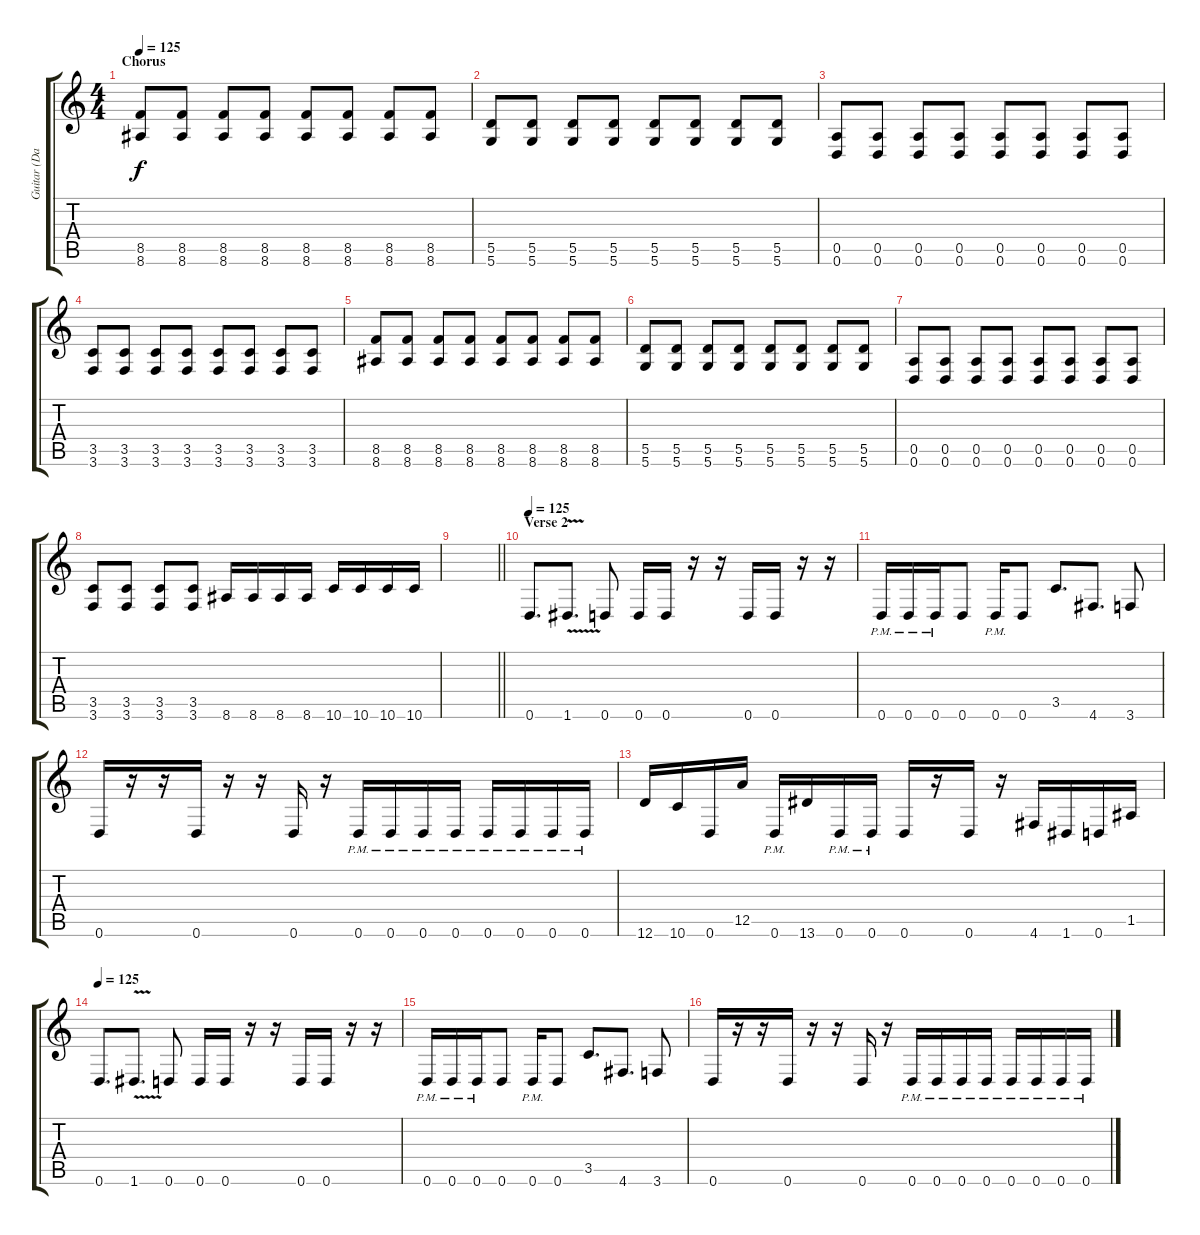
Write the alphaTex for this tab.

\track ("Guitar (Dani)" "Guitar (Da") {instrument distortionguitar}
\staff {score tabs}
\tuning (E4 B3 G3 D3 A2 D2) {hide}
\ts (4 4)
\section ("" "Chorus")
\tempo 125
\clef g2
\ks c
(8.5 8.6).8{dy f} (8.5 8.6).8 (8.5 8.6).8 (8.5 8.6).8 (8.5 8.6).8 (8.5 8.6).8 (8.5 8.6).8 (8.5 8.6).8 |
(5.5 5.6).8 (5.5 5.6).8 (5.5 5.6).8 (5.5 5.6).8 (5.5 5.6).8 (5.5 5.6).8 (5.5 5.6).8 (5.5 5.6).8 |
(0.5 0.6).8 (0.5 0.6).8 (0.5 0.6).8 (0.5 0.6).8 (0.5 0.6).8 (0.5 0.6).8 (0.5 0.6).8 (0.5 0.6).8 |
(3.5 3.6).8 (3.5 3.6).8 (3.5 3.6).8 (3.5 3.6).8 (3.5 3.6).8 (3.5 3.6).8 (3.5 3.6).8 (3.5 3.6).8 |
(8.5 8.6).8 (8.5 8.6).8 (8.5 8.6).8 (8.5 8.6).8 (8.5 8.6).8 (8.5 8.6).8 (8.5 8.6).8 (8.5 8.6).8 |
(5.5 5.6).8 (5.5 5.6).8 (5.5 5.6).8 (5.5 5.6).8 (5.5 5.6).8 (5.5 5.6).8 (5.5 5.6).8 (5.5 5.6).8 |
(0.5 0.6).8 (0.5 0.6).8 (0.5 0.6).8 (0.5 0.6).8 (0.5 0.6).8 (0.5 0.6).8 (0.5 0.6).8 (0.5 0.6).8 |
(3.5 3.6).8 (3.5 3.6).8 (3.5 3.6).8 (3.5 3.6).8 8.6.16 8.6.16 8.6.16 8.6.16 10.6.16 10.6.16 10.6.16 10.6.16 |
\barLineRight lightlight
|
\section ("" "Verse 2")
\tempo 125
0.6.8{d} 1.6{v}.8{d} 0.6.8 0.6.16 0.6.16 r.16 r.16 0.6.16 0.6.16 r.16 r.16 |
0.6{pm}.16 0.6{pm}.16 0.6{pm}.16 0.6.8 0.6{pm}.16 0.6.8 3.5.8{d} 4.6.8{d} 3.6.8 |
0.6.16 r.16 r.16 0.6.16 r.16 r.16 0.6.16 r.16 0.6{pm}.16 0.6{pm}.16 0.6{pm}.16 0.6{pm}.16 0.6{pm}.16 0.6{pm}.16 0.6{pm}.16 0.6{pm}.16 |
12.6.16 10.6.16 0.6.16 12.5.16 0.6{pm}.16 13.6.16 0.6{pm}.16 0.6{pm}.16 0.6.16 r.16 0.6.16 r.16 4.6.16 1.6.16 0.6.16 1.5.16 |
\tempo 125
0.6.8{d} 1.6{v}.8{d} 0.6.8 0.6.16 0.6.16 r.16 r.16 0.6.16 0.6.16 r.16 r.16 |
0.6{pm}.16 0.6{pm}.16 0.6{pm}.16 0.6.8 0.6{pm}.16 0.6.8 3.5.8{d} 4.6.8{d} 3.6.8 |
0.6.16 r.16 r.16 0.6.16 r.16 r.16 0.6.16 r.16 0.6{pm}.16 0.6{pm}.16 0.6{pm}.16 0.6{pm}.16 0.6{pm}.16 0.6{pm}.16 0.6{pm}.16 0.6{pm}.16
